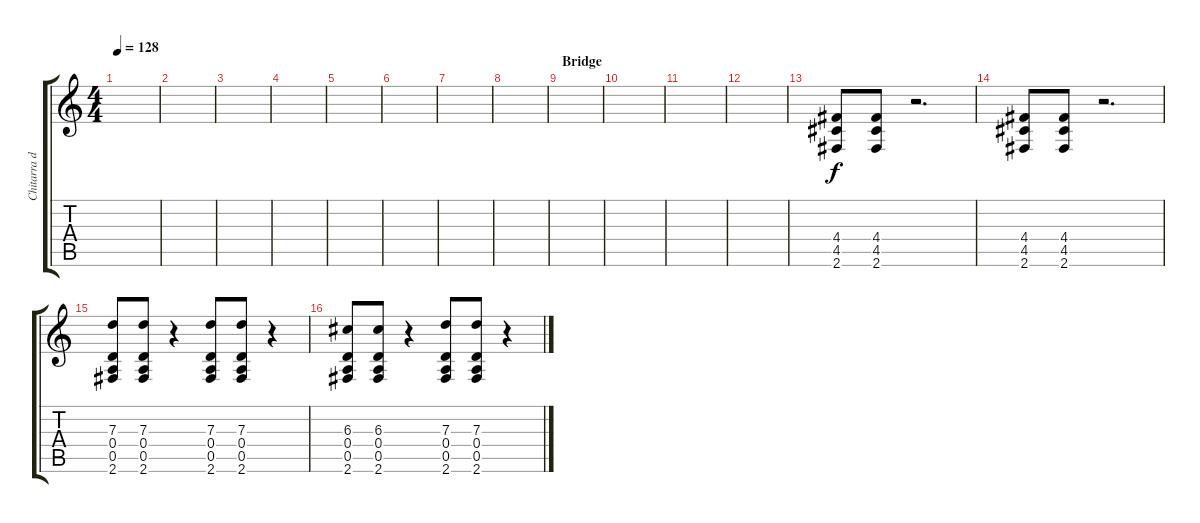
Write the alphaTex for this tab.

\track ("Chitarra distorta" "Chitarra d") {instrument overdrivenguitar}
\staff {score tabs}
\tuning (E4 B3 G3 D3 A2 E2) {hide}
\ts (4 4)
\tempo 128
\clef g2
\ks c
|
|
|
|
|
|
|
|
\section ("" "Bridge")
|
|
|
|
(4.4 4.5 2.6).8 (4.4 4.5 2.6).8 r.2{d} |
(4.4 4.5 2.6).8 (4.4 4.5 2.6).8 r.2{d} |
(7.3 0.4 0.5 2.6).8 (7.3 0.4 0.5 2.6).8 r.4 (7.3 0.4 0.5 2.6).8 (7.3 0.4 0.5 2.6).8 r.4 |
(6.3 0.4 0.5 2.6).8 (6.3 0.4 0.5 2.6).8 r.4 (7.3 0.4 0.5 2.6).8 (7.3 0.4 0.5 2.6).8 r.4
